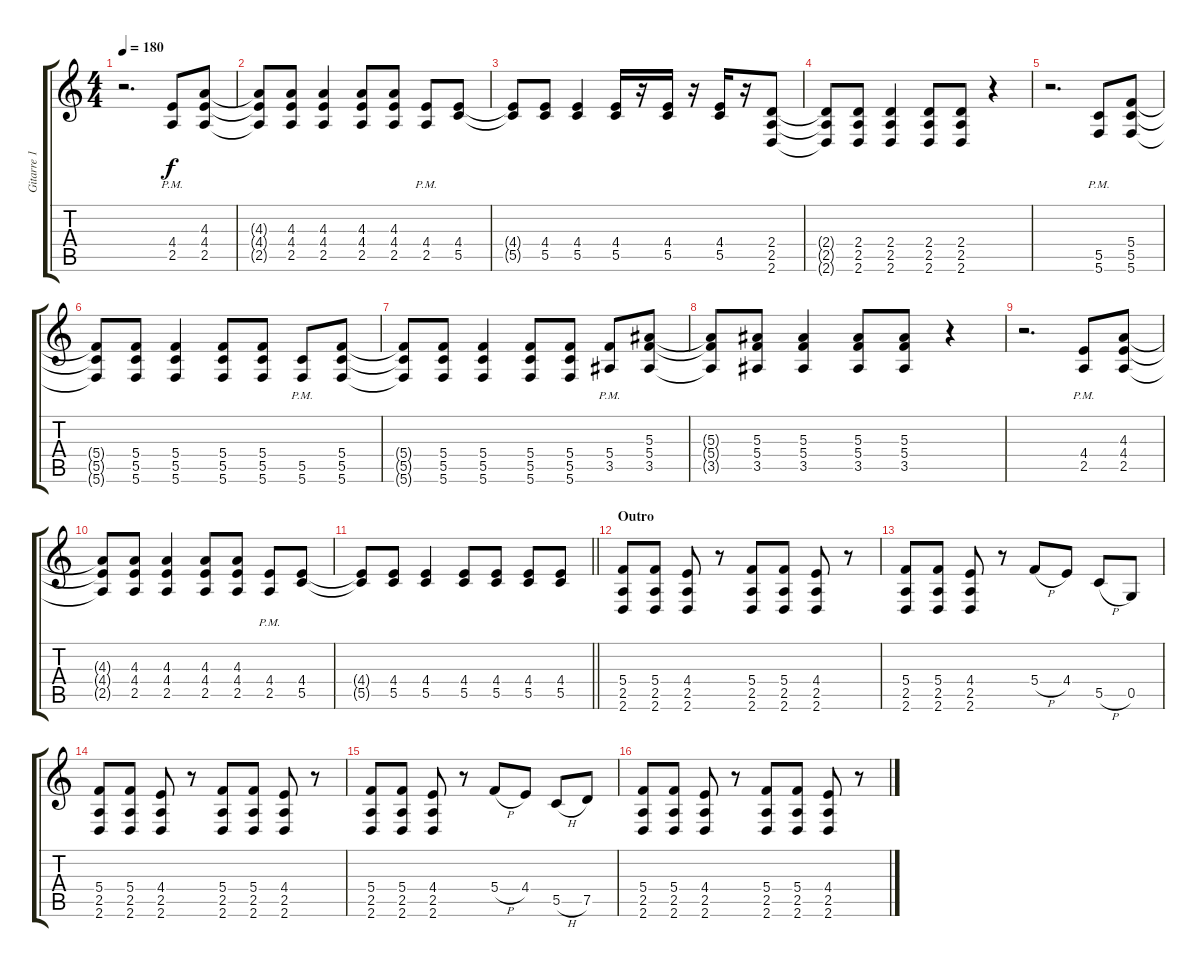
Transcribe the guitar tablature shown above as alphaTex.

\track ("Gitarre 1" "Gitarre 1") {instrument distortionguitar}
\staff {score tabs}
\tuning (D4 A3 F3 C3 G2 C2) {hide}
\ts (4 4)
\tempo 180
\clef g2
\ks c
r.2{d dy f} (4.4{pm} 2.5{pm}).8 (4.3 4.4 2.5).8 |
(4.3{t} 4.4{t} 2.5{t}).8 (4.3 4.4 2.5).8 (4.3 4.4 2.5).4 (4.3 4.4 2.5).8 (4.3 4.4 2.5).8 (4.4{pm} 2.5{pm}).8 (4.4 5.5).8 |
(4.4{t} 5.5{t}).8 (4.4 5.5).8 (4.4 5.5).4 (4.4 5.5).16 r.16 (4.4 5.5).16 r.16 (4.4 5.5).16 r.16 (2.4 2.5 2.6).8 |
(2.4{t} 2.5{t} 2.6{t}).8 (2.4 2.5 2.6).8 (2.4 2.5 2.6).4 (2.4 2.5 2.6).8 (2.4 2.5 2.6).8 r.4 |
r.2{d} (5.5{pm} 5.6{pm}).8 (5.4 5.5 5.6).8 |
(5.4{t} 5.5{t} 5.6{t}).8 (5.4 5.5 5.6).8 (5.4 5.5 5.6).4 (5.4 5.5 5.6).8 (5.4 5.5 5.6).8 (5.5{pm} 5.6{pm}).8 (5.4 5.5 5.6).8 |
(5.4{t} 5.5{t} 5.6{t}).8 (5.4 5.5 5.6).8 (5.4 5.5 5.6).4 (5.4 5.5 5.6).8 (5.4 5.5 5.6).8 (5.4{pm} 3.5{pm}).8 (5.3 5.4 3.5).8 |
(5.3{t} 5.4{t} 3.5{t}).8 (5.3 5.4 3.5).8 (5.3 5.4 3.5).4 (5.3 5.4 3.5).8 (5.3 5.4 3.5).8 r.4 |
r.2{d} (4.4{pm} 2.5{pm}).8 (4.3 4.4 2.5).8 |
(4.3{t} 4.4{t} 2.5{t}).8 (4.3 4.4 2.5).8 (4.3 4.4 2.5).4 (4.3 4.4 2.5).8 (4.3 4.4 2.5).8 (4.4{pm} 2.5{pm}).8 (4.4 5.5).8 |
\barLineRight lightlight
(4.4{t} 5.5{t}).8 (4.4 5.5).8 (4.4 5.5).4 (4.4 5.5).8 (4.4 5.5).8 (4.4 5.5).8 (4.4 5.5).8 |
\section ("" "Outro")
(5.4 2.5 2.6).8 (5.4 2.5 2.6).8 (4.4 2.5 2.6).8 r.8 (5.4 2.5 2.6).8 (5.4 2.5 2.6).8 (4.4 2.5 2.6).8 r.8 |
(5.4 2.5 2.6).8 (5.4 2.5 2.6).8 (4.4 2.5 2.6).8 r.8 5.4{h}.8 4.4.8 5.5{h}.8 0.5.8 |
(5.4 2.5 2.6).8 (5.4 2.5 2.6).8 (4.4 2.5 2.6).8 r.8 (5.4 2.5 2.6).8 (5.4 2.5 2.6).8 (4.4 2.5 2.6).8 r.8 |
(5.4 2.5 2.6).8 (5.4 2.5 2.6).8 (4.4 2.5 2.6).8 r.8 5.4{h}.8 4.4.8 5.5{h}.8 7.5.8 |
(5.4 2.5 2.6).8 (5.4 2.5 2.6).8 (4.4 2.5 2.6).8 r.8 (5.4 2.5 2.6).8 (5.4 2.5 2.6).8 (4.4 2.5 2.6).8 r.8
